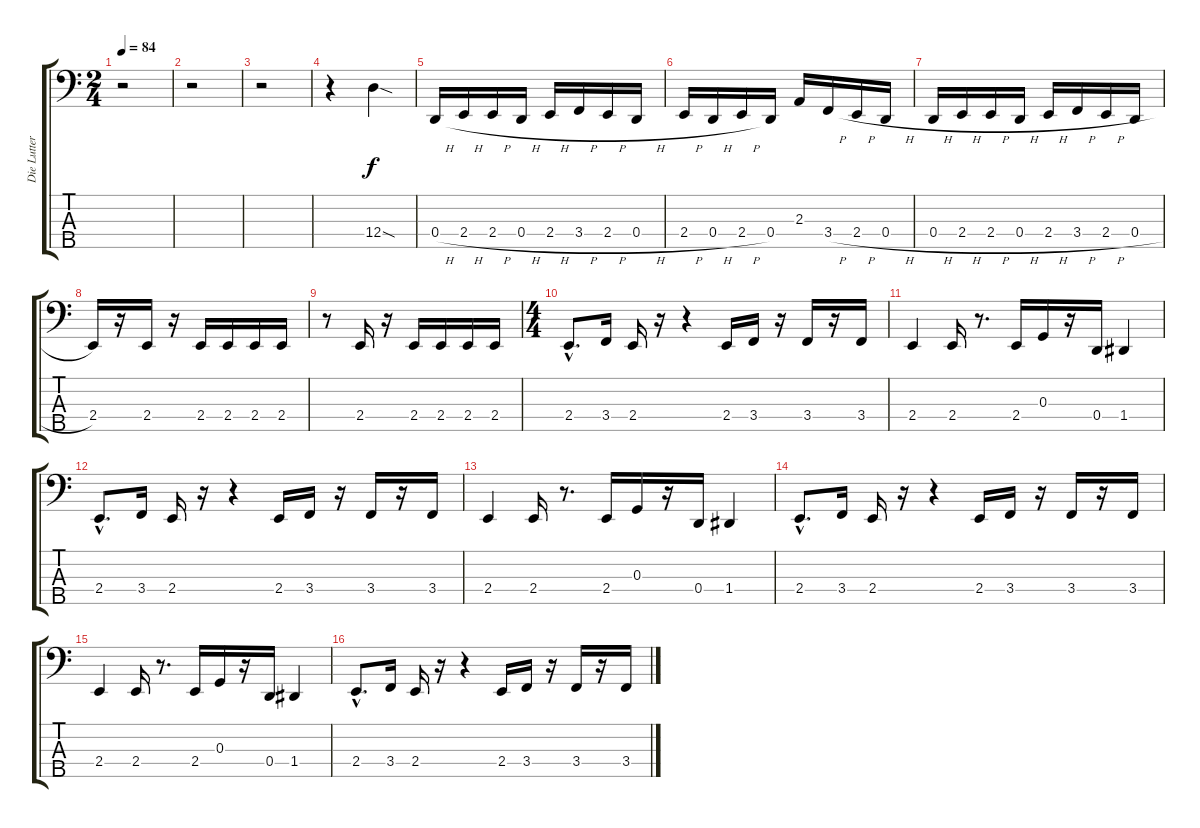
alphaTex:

\track ("Die Lutter" "Die Lutter") {instrument electricbasspick}
\staff {score tabs}
\tuning (F2 C2 G1 D1 A0) {hide}
\ts (2 4)
\tempo 84
\clef f4
\ks c
r.2{dy f instrument electricbasspick} |
r.2 |
r.2 |
r.4 12.4{sod}.4 |
0.4{h}.16 2.4{h}.16 2.4{h}.16 0.4{h}.16 2.4{h}.16 3.4{h}.16 2.4{h}.16 0.4{h}.16 |
2.4{h}.16 0.4{h}.16 2.4{h}.16 0.4.16 2.3.16 3.4{h}.16 2.4{h}.16 0.4{h}.16 |
0.4{h}.16 2.4{h}.16 2.4{h}.16 0.4{h}.16 2.4{h}.16 3.4{h}.16 2.4{h}.16 0.4{h}.16 |
2.4.16 r.16 2.4.16 r.16 2.4.16 2.4.16 2.4.16 2.4.16 |
r.8 2.4.16 r.16 2.4.16 2.4.16 2.4.16 2.4.16 |
\ts (4 4)
2.4{hac}.8{d} 3.4.16 2.4.16 r.16 r.4 2.4.16 3.4.16 r.16 3.4.16 r.16 3.4.16 |
2.4.4 2.4.16 r.8{d} 2.4.16 0.3.16 r.16 0.4.16 1.4.4 |
2.4{hac}.8{d} 3.4.16 2.4.16 r.16 r.4 2.4.16 3.4.16 r.16 3.4.16 r.16 3.4.16 |
2.4.4 2.4.16 r.8{d} 2.4.16 0.3.16 r.16 0.4.16 1.4.4 |
2.4{hac}.8{d} 3.4.16 2.4.16 r.16 r.4 2.4.16 3.4.16 r.16 3.4.16 r.16 3.4.16 |
2.4.4 2.4.16 r.8{d} 2.4.16 0.3.16 r.16 0.4.16 1.4.4 |
2.4{hac}.8{d} 3.4.16 2.4.16 r.16 r.4 2.4.16 3.4.16 r.16 3.4.16 r.16 3.4.16
